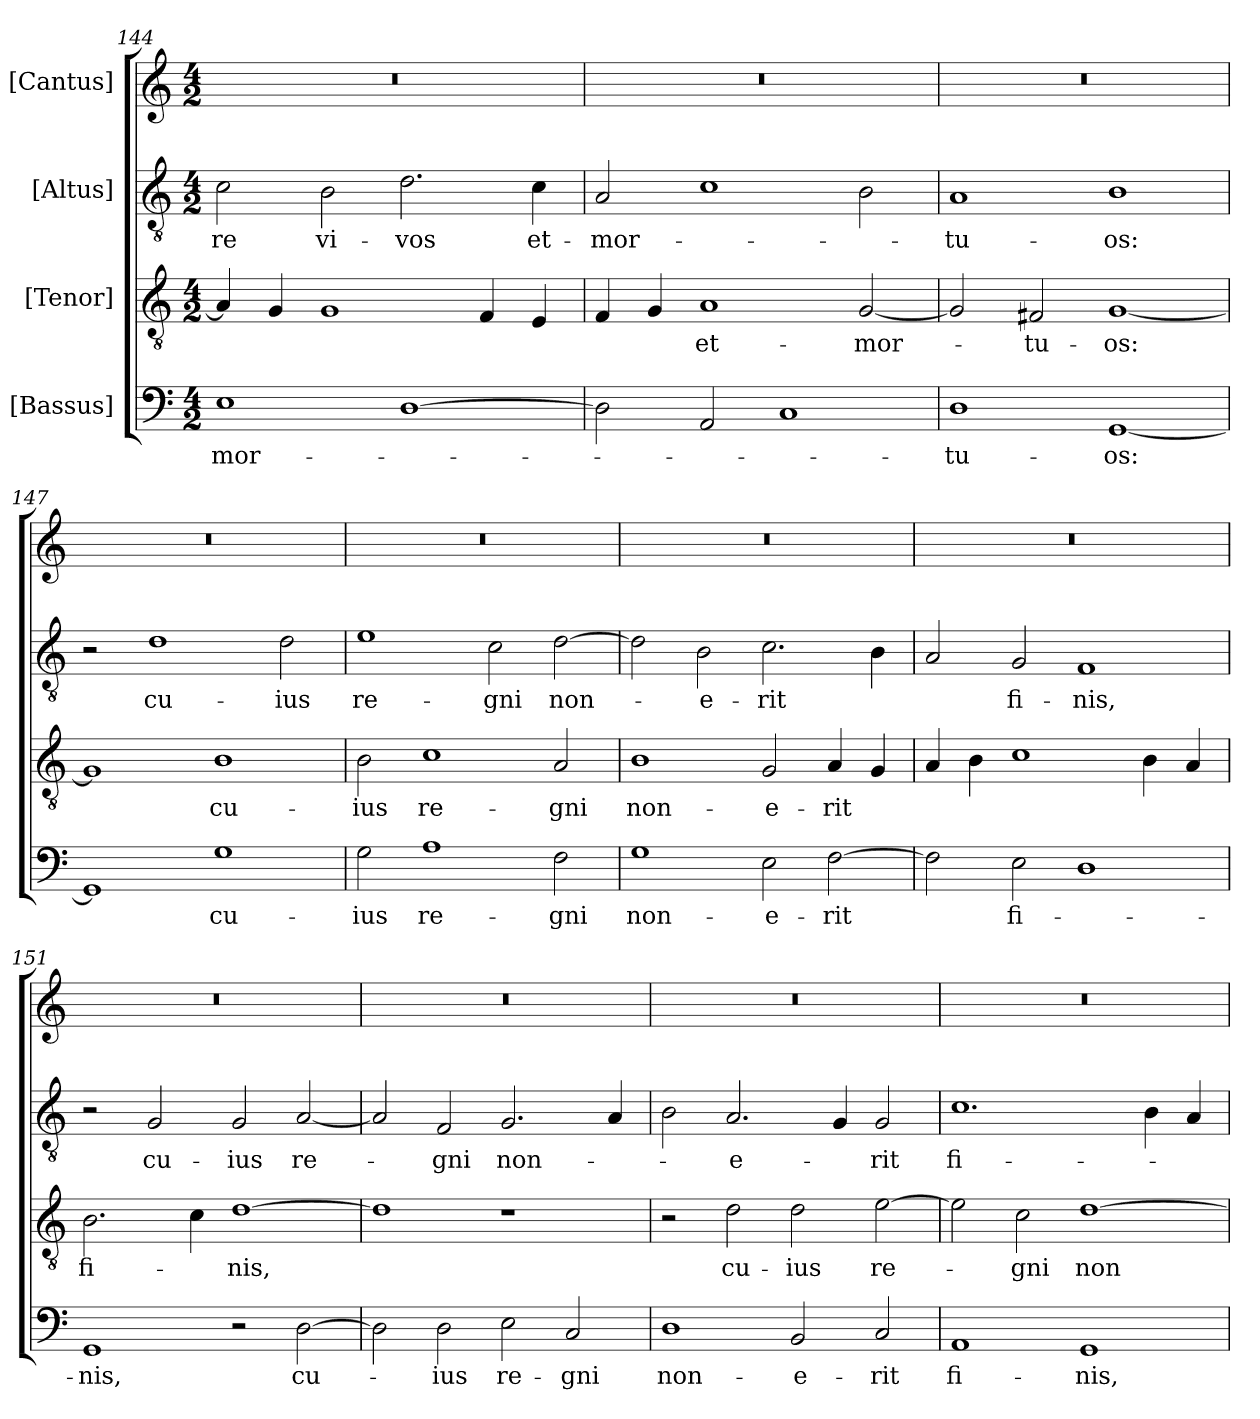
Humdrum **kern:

**kern	**text	**kern	**text	**kern	**text	**kern
*part4	*part4	*part3	*part3	*part2	*part2	*part1
*staff4	*staff4	*staff3	*staff3	*staff2	*staff2	*staff1
*I"[Bassus]	*	*I"[Tenor]	*	*I"[Altus]	*	*I"[Cantus]
*clefF4	*	*clefGv2	*	*clefGv2	*	*clefG2
*k[]	*	*k[]	*	*k[]	*	*k[]
*M4/2	*	*M4/2	*	*M4/2	*	*M4/2
=144	=144	=144	=144	=144	=144	=144
1E\	mor-	4A/]	.	2c\	-re	0r
.	.	4G/	.	.	.	.
.	.	1G/	.	2B\	vi-	.
[1D\	.	.	.	2.d\	-vos	.
.	.	4F/	.	.	.	.
.	.	4E/	.	4c\	et-	.
=145	=145	=145	=145	=145	=145	=145
2D\]	.	4F/	.	2A/	mor-	0r
.	.	4G/	.	.	.	.
2AA/	.	1A/	et-	1c\	.	.
1C/	.	.	.	.	.	.
.	.	[2G/	mor-	2B\	.	.
=146	=146	=146	=146	=146	=146	=146
1D\	-tu-	2G/]	.	1A/	-tu-	0r
.	.	2F#X/	-tu-	.	.	.
[1GG/	-os:	[1G/	-os:	1B\	-os:	.
=147	=147	=147	=147	=147	=147	=147
1GG/]	.	1G/]	.	2r	.	0r
.	.	.	.	1d\	cu-	.
1G\	cu-	1B\	cu-	.	.	.
.	.	.	.	2d\	-ius	.
=148	=148	=148	=148	=148	=148	=148
2G\	-ius	2B\	-ius	1e\	re-	0r
1A\	re-	1c\	re-	.	.	.
.	.	.	.	2c\	-gni	.
2F\	-gni	2A/	-gni	[2d\	non-	.
=149	=149	=149	=149	=149	=149	=149
1G\	non-	1B\	non-	2d\]	.	0r
.	.	.	.	2B\	e-	.
2E\	e-	2G/	e-	2.c\	-rit	.
[2F\	-rit	4A/	-rit	.	.	.
.	.	4G/	.	4B\	.	.
=150	=150	=150	=150	=150	=150	=150
2F\]	.	4A/	.	2A/	.	0r
.	.	4B\	.	.	.	.
2E\	fi-	1c\	.	2G/	fi-	.
1D\	.	.	.	1F/	-nis,	.
.	.	4B\	.	.	.	.
.	.	4A/	.	.	.	.
=151	=151	=151	=151	=151	=151	=151
1GG/	-nis,	2.B\	fi-	2r	.	0r
.	.	.	.	2G/	cu-	.
.	.	4c\	.	.	.	.
2r	.	[1d\	-nis,	2G/	-ius	.
[2D\	cu-	.	.	[2A/	re-	.
=152	=152	=152	=152	=152	=152	=152
2D\]	.	1d\]	.	2A/]	.	0r
2D\	-ius	.	.	2F/	-gni	.
2E\	re-	1r	.	2.G/	non-	.
2C/	-gni	.	.	.	.	.
.	.	.	.	4A/	.	.
=153	=153	=153	=153	=153	=153	=153
1D\	non-	2r	.	2B\	.	0r
.	.	2d\	cu-	2.A/	e-	.
2BB/	e-	2d\	-ius	.	.	.
.	.	.	.	4G/	.	.
2C/	-rit	[2e\	re-	2G/	-rit	.
=154	=154	=154	=154	=154	=154	=154
1AA/	fi-	2e\]	.	1.c\	fi-	0r
.	.	2c\	-gni	.	.	.
1GG/	-nis,	[1d\	non-	.	.	.
.	.	.	.	4B\	.	.
.	.	.	.	4A/	.	.
=	=	=	=	=	=	=
*-	*-	*-	*-	*-	*-	*-
